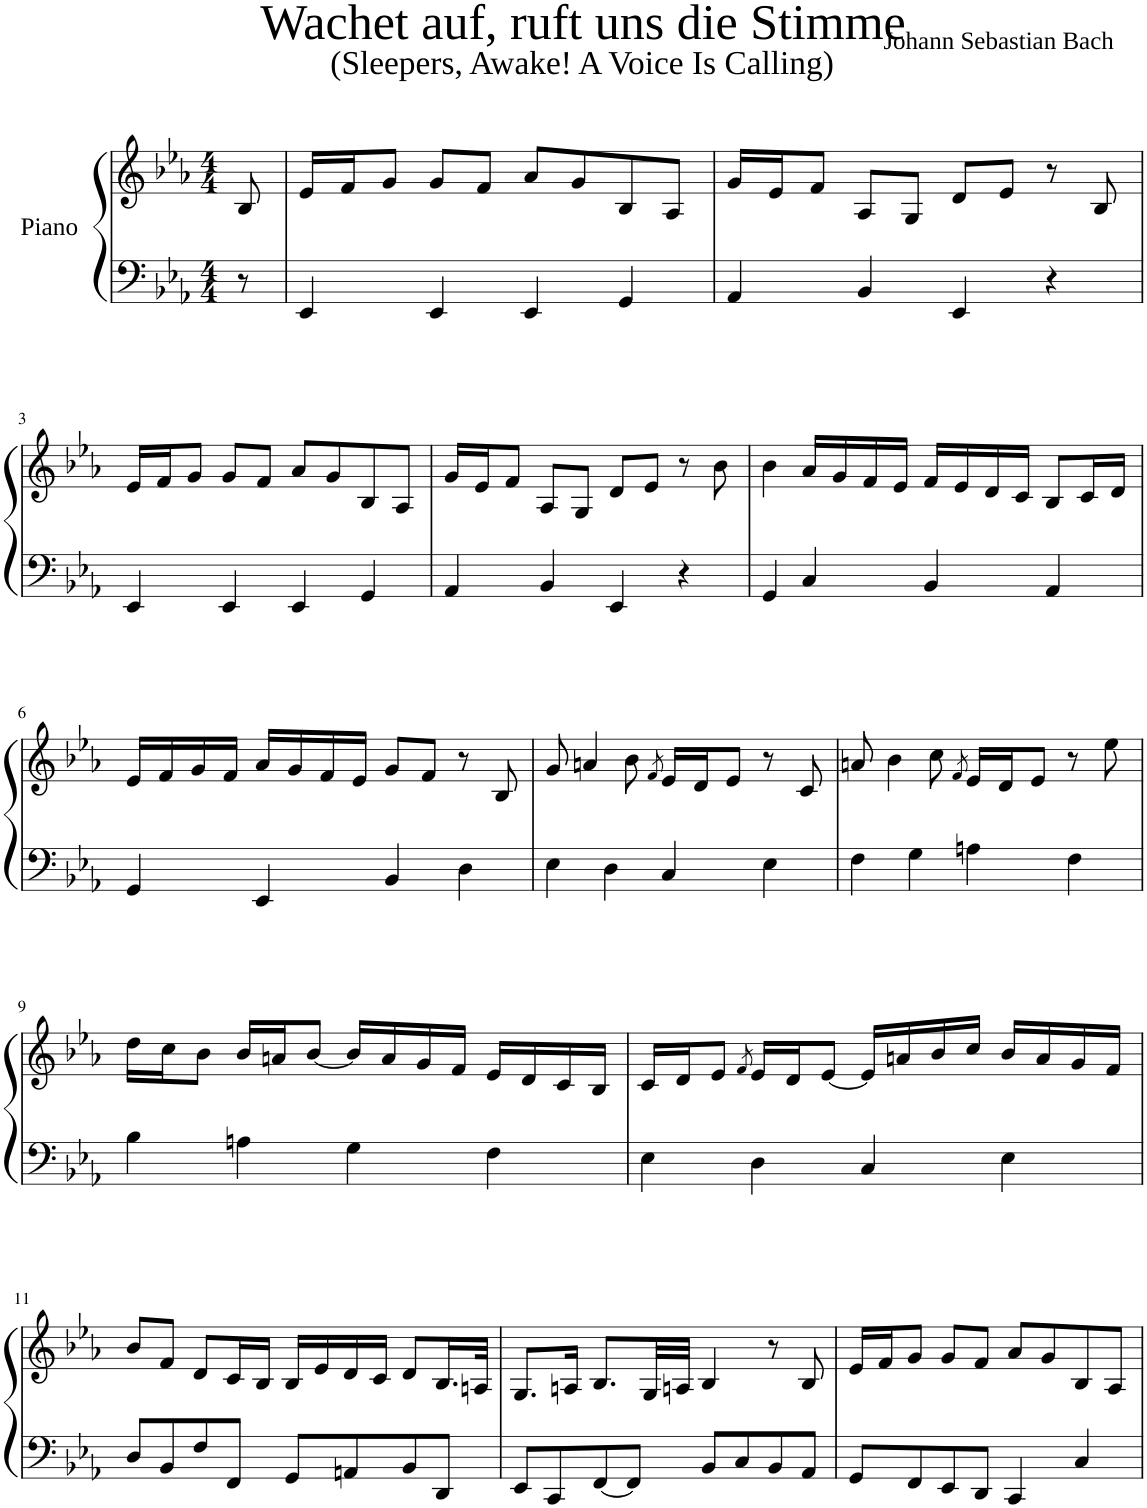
**kern	**kern
*part1	*part1
*staff2	*staff1
*I"Piano	*
*I'Pno	*
*clefF4	*clefG2
*k[b-e-a-]	*k[b-e-a-]
*M4/4	*M4/4
=	=
8r	8B-/
=1	=1
4EE-/	16e-/LL
.	16f/J
.	8g/J
4EE-/	8g/L
.	8f/J
4EE-/	8a-/L
.	8g/
4GG/	8B-/
.	8A-/J
=2	=2
4AA-/	16g/LL
.	16e-/J
.	8f/J
4BB-/	8A-/L
.	8G/J
4EE-/	8d/L
.	8e-/J
4r	8r
.	8B-/
!!LO:LB:g=z
=3	=3
4EE-/	16e-/LL
.	16f/J
.	8g/J
4EE-/	8g/L
.	8f/J
4EE-/	8a-/L
.	8g/
4GG/	8B-/
.	8A-/J
=4	=4
4AA-/	16g/LL
.	16e-/J
.	8f/J
4BB-/	8A-/L
.	8G/J
4EE-/	8d/L
.	8e-/J
4r	8r
.	8b-\
=5	=5
4GG/	4b-\
4C/	16a-/LL
.	16g/
.	16f/
.	16e-/JJ
4BB-/	16f/LL
.	16e-/
.	16d/
.	16c/JJ
4AA-/	8B-/L
.	16c/L
.	16d/JJ
!!LO:LB:g=z
=6	=6
4GG/	16e-/LL
.	16f/
.	16g/
.	16f/JJ
4EE-/	16a-/LL
.	16g/
.	16f/
.	16e-/JJ
4BB-/	8g/L
.	8f/J
4D\	8r
.	8B-/
=7	=7
4E-\	8g/
.	4an/
4D\	.
.	8b-\
.	8qf/
4C/	16e-/LL
.	16d/J
.	8e-/J
4E-\	8r
.	8c/
=8	=8
4F\	8an/
.	4b-\
4G\	.
.	8cc\
.	8qf/
4An\	16e-/LL
.	16d/J
.	8e-/J
4F\	8r
.	8ee-\
!!LO:LB:g=z
=9	=9
4B-\	16dd\LL
.	16cc\J
.	8b-\J
4An\	16b-/LL
.	16an/J
.	[8b-/J
4G\	16b-/LL]
.	16a/
.	16g/
.	16f/JJ
4F\	16e-/LL
.	16d/
.	16c/
.	16B-/JJ
=10	=10
4E-\	16c/LL
.	16d/J
.	8e-/J
.	8qf/
4D\	16e-/LL
.	16d/J
.	[8e-/J
4C/	16e-/LL]
.	16an/
.	16b-/
.	16cc/JJ
4E-\	16b-/LL
.	16a/
.	16g/
.	16f/JJ
!!LO:LB:g=z
=11	=11
8D/L	8b-/L
8BB-/	8f/J
8F/	8d/L
8FF/J	16c/L
.	16B-/JJ
8GG/L	16B-/LL
.	16e-/
8AAn/	16d/
.	16c/JJ
8BB-/	8d/L
8DD/J	16.B-/L
.	32An/JJk
=12	=12
8EE-/L	8.G/L
8CC/	.
.	16An/Jk
[8FF/	8.B-/L
8FF/J]	.
.	32G/LL
.	32An/JJJ
8BB-/L	4B-/
8C/	.
8BB-/	8r
8AA-/J	8B-/
=13	=13
8GG/L	16e-/LL
.	16f/J
8FF/	8g/J
8EE-/	8g/L
8DD/J	8f/J
4CC/	8a-/L
.	8g/
4C/	8B-/
.	8A-/J
=	=
*-	*-
